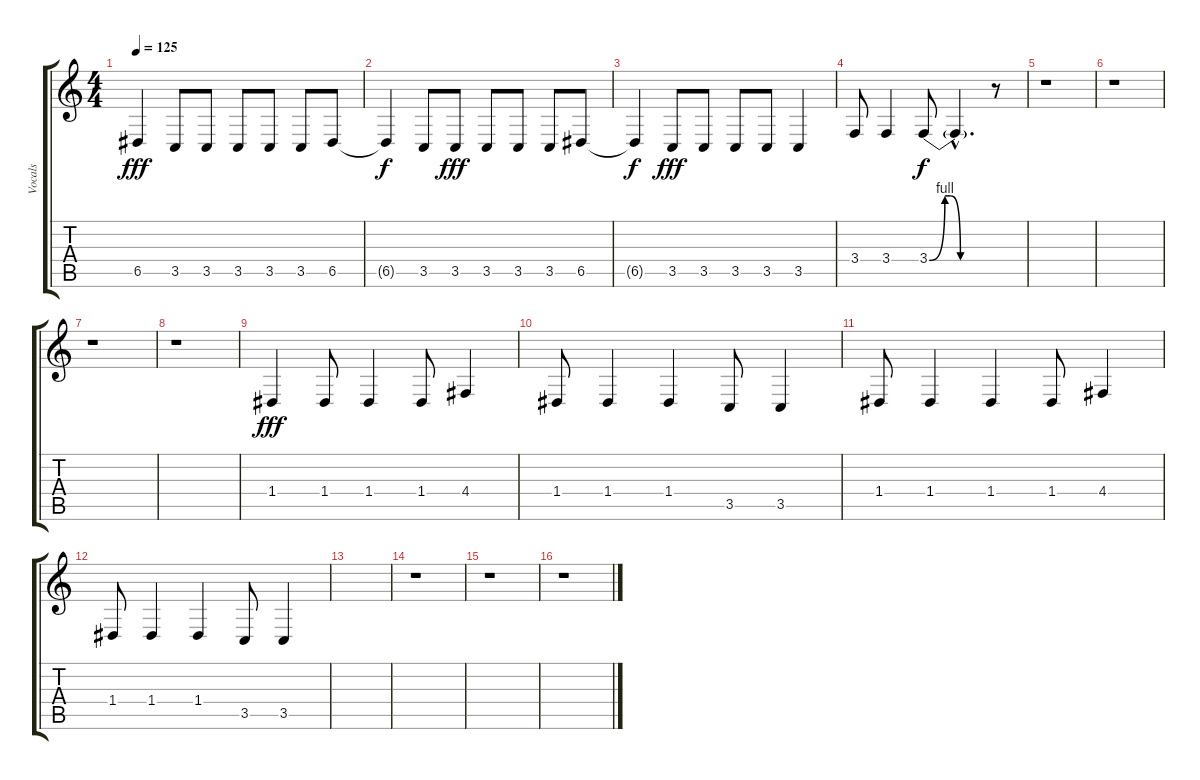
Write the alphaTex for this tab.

\track ("Vocals" "Vocals") {instrument rockorgan}
\staff {score tabs}
\tuning (E4 B3 G3 D3 A2 E2) {hide}
\ts (4 4)
\tempo 125
\clef g2
\ks c
6.5.4{dy fff} 3.5.8 3.5.8 3.5.8 3.5.8 3.5.8 6.5.8 |
6.5{t}.4{dy f} 3.5.8 3.5.8{dy fff} 3.5.8 3.5.8 3.5.8 6.5.8 |
6.5{t}.4{dy f} 3.5.8{dy fff} 3.5.8 3.5.8 3.5.8 3.5.4 |
3.4.8 3.4.4 3.4{be (custom 0 0 15 4 20 4 30 0 45 0 60 0)}.8{dy f} 3.4{hac t}.4{d} r.8 |
r.1 |
r.1 |
r.1 |
r.1 |
1.4.4{dy fff} 1.4.8 1.4.4 1.4.8 4.4.4 |
1.4.8 1.4.4 1.4.4 3.5.8 3.5.4 |
1.4.8 1.4.4 1.4.4 1.4.8 4.4.4 |
1.4.8 1.4.4 1.4.4 3.5.8 3.5.4 |
|
r.1 |
r.1 |
r.1
